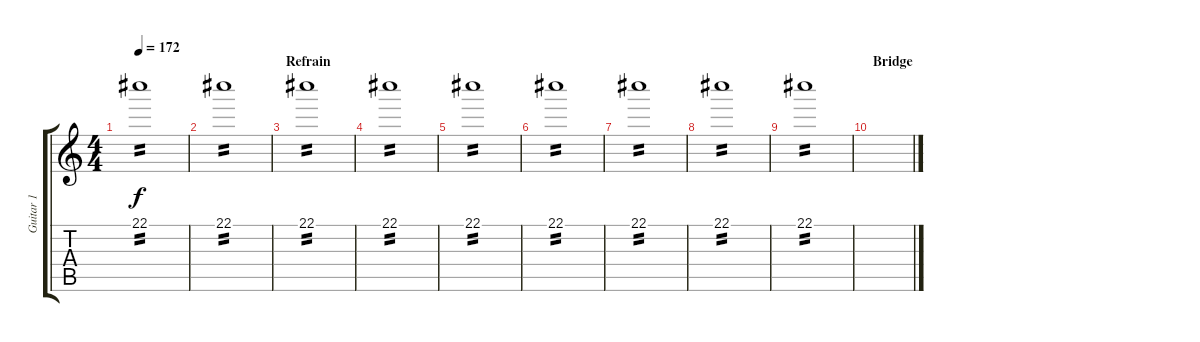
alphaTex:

\track ("Guitar 1" "Guitar 1") {instrument distortionguitar}
\staff {score tabs}
\tuning (Eb4 Bb3 Gb3 Db3 Ab2 Eb2) {hide}
\ts (4 4)
\tempo 172
\clef g2
\ks c
22.1.1{tp 2 dy f volume 6} |
22.1.1{tp 2 volume 6} |
\section ("" "Refrain")
22.1.1{tp 2 volume 6} |
22.1.1{tp 2 volume 6} |
22.1.1{tp 2 volume 6} |
22.1.1{tp 2 volume 6} |
22.1.1{tp 2 volume 6} |
22.1.1{tp 2 volume 6} |
22.1.1{tp 2 volume 6} |
\section ("" "Bridge")
